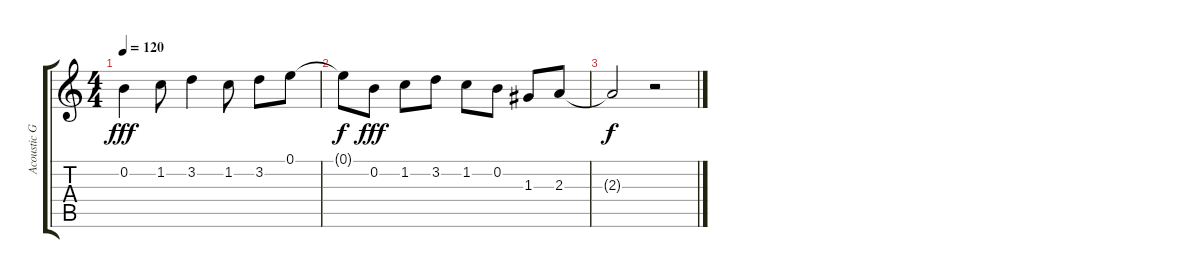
\track ("Acoustic Guitar" "Acoustic G") {instrument acousticguitarnylon}
\staff {score tabs}
\tuning (E4 B3 G3 D3 A2 E2) {hide}
\ts (4 4)
\tempo 120
\clef g2
\ks c
0.2.4{dy fff} 1.2.8 3.2.4 1.2.8 3.2.8 0.1.8 |
0.1{t}.8{dy f} 0.2.8{dy fff} 1.2.8 3.2.8 1.2.8 0.2.8 1.3.8 2.3.8 |
2.3{t}.2{dy f} r.2
